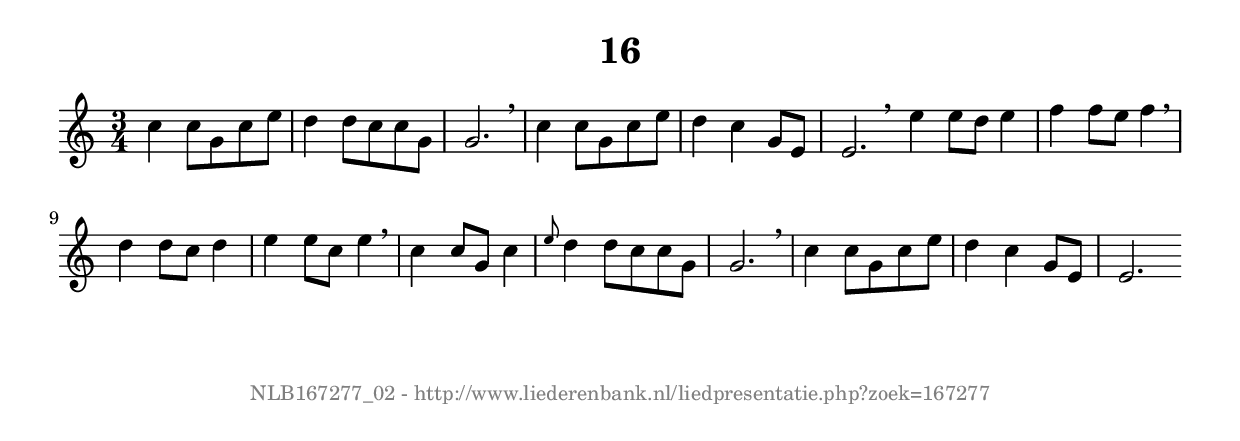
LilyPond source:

%
% produced by wce2krn 1.64 (7 June 2014)
%
\version"2.16"
#(append! paper-alist '(("long" . (cons (* 210 mm) (* 2000 mm)))))
#(set-default-paper-size "long")
sb = {\breathe}
mBreak = {\breathe }
bBreak = {\breathe }
x = {\once\override NoteHead #'style = #'cross }
gl=\glissando
itime={\override Staff.TimeSignature #'stencil = ##f }
ficta = {\once\set suggestAccidentals = ##t}
fine = {\once\override Score.RehearsalMark #'self-alignment-X = #1 \mark \markup {\italic{Fine}}}
dc = {\once\override Score.RehearsalMark #'self-alignment-X = #1 \mark \markup {\italic{D.C.}}}
dcf = {\once\override Score.RehearsalMark #'self-alignment-X = #1 \mark \markup {\italic{D.C. al Fine}}}
dcc = {\once\override Score.RehearsalMark #'self-alignment-X = #1 \mark \markup {\italic{D.C. al Coda}}}
ds = {\once\override Score.RehearsalMark #'self-alignment-X = #1 \mark \markup {\italic{D.S.}}}
dsf = {\once\override Score.RehearsalMark #'self-alignment-X = #1 \mark \markup {\italic{D.S. al Fine}}}
dsc = {\once\override Score.RehearsalMark #'self-alignment-X = #1 \mark \markup {\italic{D.S. al Coda}}}
pv = {\set Score.repeatCommands = #'((volta "1"))}
sv = {\set Score.repeatCommands = #'((volta "2"))}
tv = {\set Score.repeatCommands = #'((volta "3"))}
qv = {\set Score.repeatCommands = #'((volta "4"))}
xv = {\set Score.repeatCommands = #'((volta #f))}
\header{ tagline = ""
title = "16"
}
\score {{
\key c \major
\relative g'
{
\set melismaBusyProperties = #'()
\time 3/4
\tempo 4=120
\override Score.MetronomeMark #'transparent = ##t
\override Score.RehearsalMark #'break-visibility = #(vector #t #t #f)
c4 c8 g c e d4 d8 c c g g2. \sb c4 c8 g c e d4 c g8 e e2. \bar ":|:" \bBreak
e'4 e8 d e4 f f8 e f4 \sb d4 d8 c d4 e e8 c e4 \mBreak \bar "|"
c4 c8 g c4 \grace { e8 } d4 d8 c c g g2. \sb c4 c8 g c e d4 c g8 e e2. \bar ":|"
 }}
 \midi { }
 \layout {
            indent = 0.0\cm
}
}
\markup { \vspace #0 } \markup { \with-color #grey \fill-line { \center-column { \smaller "NLB167277_02 - http://www.liederenbank.nl/liedpresentatie.php?zoek=167277" } } }
